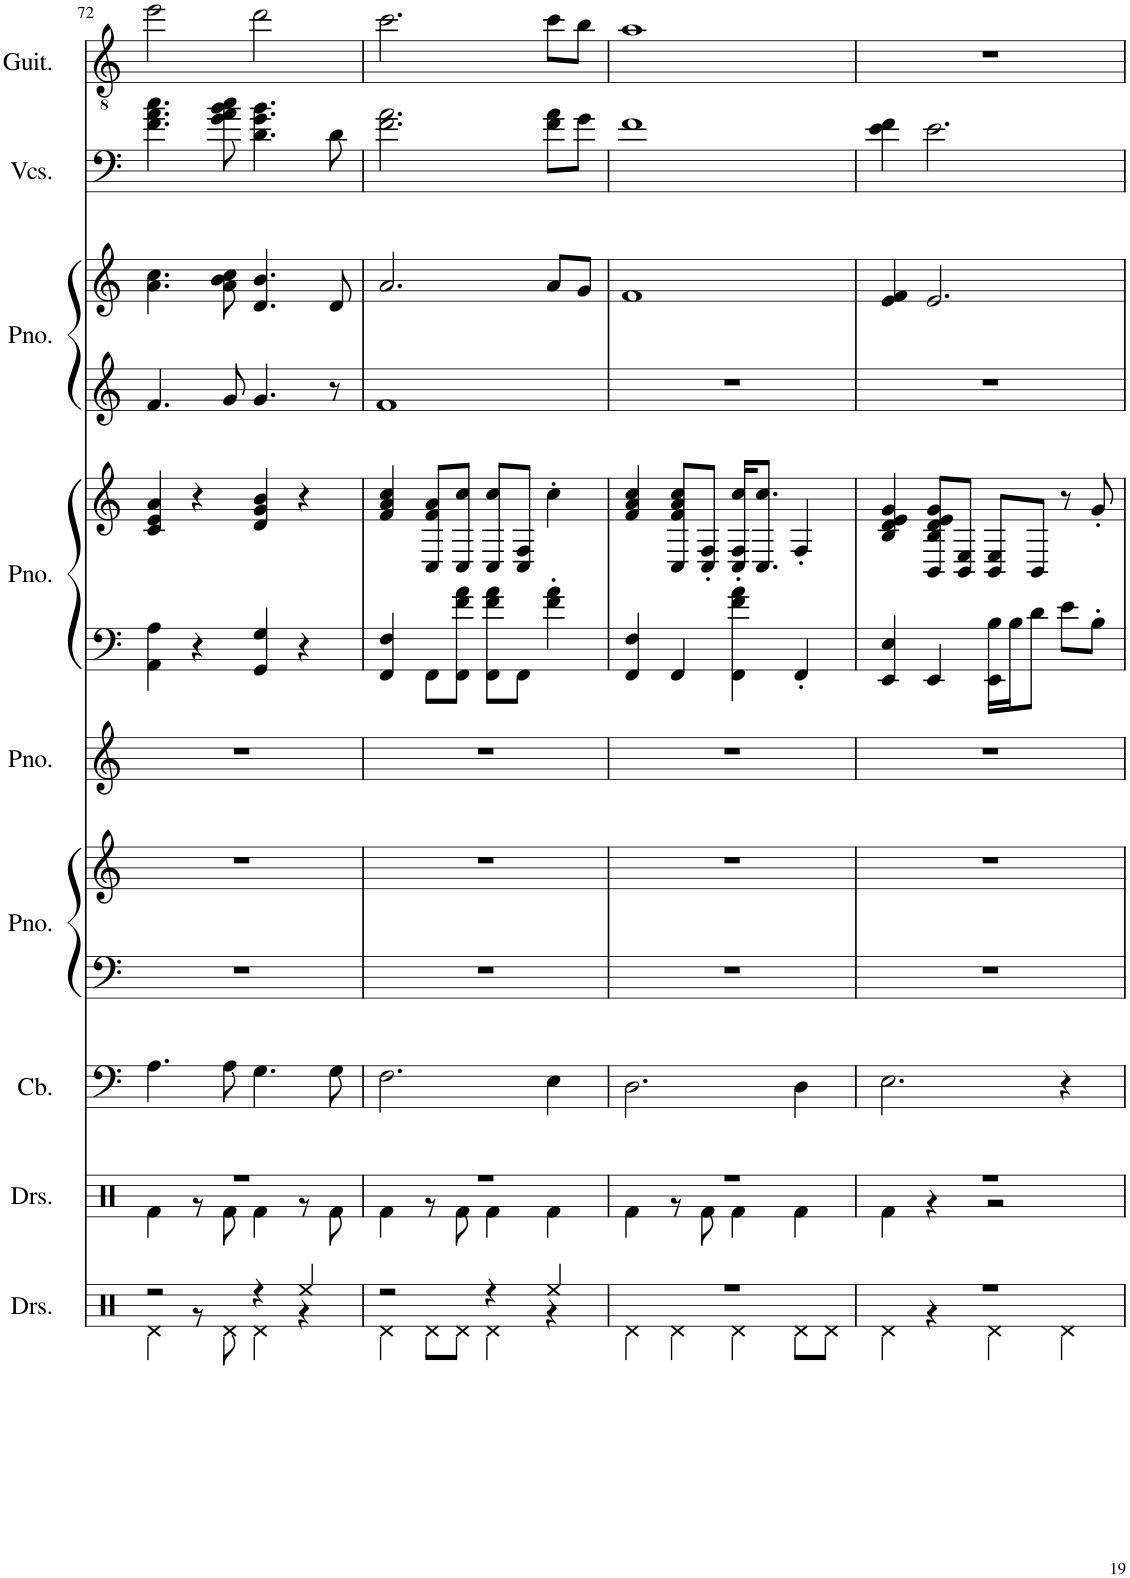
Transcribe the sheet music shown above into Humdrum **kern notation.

**kern	**kern	**kern	**kern	**kern	**kern	**kern	**kern	**kern	**kern	**kern	**kern
*part9	*part8	*part7	*part6	*part6	*part5	*part4	*part4	*part3	*part3	*part2	*part1
*staff12	*staff11	*staff10	*staff9	*staff8	*staff7	*staff6	*staff5	*staff4	*staff3	*staff2	*staff1
*I"Drumset	*I"Drumset	*I"Contrabass	*I"Piano	*	*I"Piano	*I"Piano	*	*I"Piano	*	*I"Violoncellos	*I"Classical Guitar
*I'Drs.	*I'Drs.	*I'Cb.	*I'Pno.	*	*I'Pno.	*I'Pno.	*	*I'Pno.	*	*I'Vcs.	*I'Guit.
!!LO:PB:g=z
*clefX	*clefX	*clefF4	*clefF4	*clefG2	*clefG2	*clefF4	*clefG2	*clefG2	*clefG2	*clefF4	*clefGv2
*	*	*Trd7c12	*	*	*	*	*	*	*	*	*
*k[]	*k[]	*k[]	*k[]	*k[]	*k[]	*k[]	*k[]	*k[]	*k[]	*k[]	*k[]
*M4/4	*M4/4	*M4/4	*M4/4	*M4/4	*M4/4	*M4/4	*M4/4	*M4/4	*M4/4	*M4/4	*M4/4
=72	=72	=72	=72	=72	=72	=72	=72	=72	=72	=72	=72
*^	*^	*	*	*	*	*	*	*	*	*	*
2r	4Rd\	1r	4Rf\	4.A\	1r	1r	1r	4AA\ 4A\	4c/ 4e/ 4a/	4.f/	4.a\ 4.cc\	4.f\ 4.a\ 4.cc\	2ee\
.	8r	.	8r	.	.	.	.	4r	4r	.	.	.	.
.	8Rd\	.	8Rf\	8A\	.	.	.	.	.	8g/	8a\ 8b\ 8cc\	8g\ 8a\ 8b\ 8cc\	.
4r	4Rd\	.	4Rf\	4.G\	.	.	.	4GG/ 4G/	4d/ 4g/ 4b/	4.g/	4.d/ 4.b/	4.d\ 4.g\ 4.b\	2dd\
4Ree/	4r	.	8r	.	.	.	.	4r	4r	.	.	.	.
.	.	.	8Rf\	8G\	.	.	.	.	.	8r	8d/	8d\	.
=73	=73	=73	=73	=73	=73	=73	=73	=73	=73	=73	=73	=73	=73
2r	4Rd\	1r	4Rf\	2.F\	1r	1r	1r	4FF/ 4F/	4f/ 4a/ 4cc/	1f	2.a/	2.f\ 2.a\	2.cc\
.	8Rd\L	.	8r	.	.	.	.	8FF\L	8C/ 8f/ 8a/L	.	.	.	.
.	8Rd\J	.	8Rf\	.	.	.	.	8FF\ 8f\ 8a\J	8C/ 8cc/J	.	.	.	.
4r	4Rd\	.	4Rf\	.	.	.	.	8FF\ 8f\ 8a\L	8C/ 8cc/L	.	.	.	.
.	.	.	.	.	.	.	.	8FF\J	8C/ 8F/J	.	.	.	.
4Ree/	4r	.	4Rf\	4E\	.	.	.	4f\' 4a\'	4cc'\	.	8a/L	8f\ 8a\L	8cc\L
.	.	.	.	.	.	.	.	.	.	.	8g/J	8g\J	8b\J
=74	=74	=74	=74	=74	=74	=74	=74	=74	=74	=74	=74	=74	=74
1r	4Rd\	1r	4Rf\	2.D\	1r	1r	1r	4FF/ 4F/	4f/ 4a/ 4cc/	1r	1f	1f	1a
.	4Rd\	.	8r	.	.	.	.	4FF/	8C/ 8f/ 8a/ 8cc/L	.	.	.	.
.	.	.	8Rf\	.	.	.	.	.	8C/' 8F/'J	.	.	.	.
.	4Rd\	.	4Rf\	.	.	.	.	4FF\ 4f\ 4a\	16C/' 16F/' 16cc/'KL	.	.	.	.
.	.	.	.	.	.	.	.	.	8.C/ 8.cc/J	.	.	.	.
.	8Rd\L	.	4Rf\	4D\	.	.	.	4FF'/	4F'/	.	.	.	.
.	8Rd\J	.	.	.	.	.	.	.	.	.	.	.	.
=75	=75	=75	=75	=75	=75	=75	=75	=75	=75	=75	=75	=75	=75
1r	4Rd\	1r	4Rf\	2.E\	1r	1r	1r	4EE/ 4E/	4B/ 4d/ 4e/ 4g/	1r	4e/ 4f/	4e\ 4f\	1r
.	4r	.	4r	.	.	.	.	4EE/	8BB/ 8B/ 8d/ 8e/ 8g/L	.	2.e/	2.e\	.
.	.	.	.	.	.	.	.	.	8BB/ 8E/J	.	.	.	.
.	4Rd\	.	2r	.	.	.	.	16EE\ 16B\LL	8BB/ 8E/L	.	.	.	.
.	.	.	.	.	.	.	.	16B\J	.	.	.	.	.
.	.	.	.	.	.	.	.	8d\J	8BB/J	.	.	.	.
.	4Rd\	.	.	4r	.	.	.	8e\L	8r	.	.	.	.
.	.	.	.	.	.	.	.	8B'\J	8g'/	.	.	.	.
*v	*v	*	*	*	*	*	*	*	*	*	*	*	*
*	*v	*v	*	*	*	*	*	*	*	*	*	*
=	=	=	=	=	=	=	=	=	=	=	=
*-	*-	*-	*-	*-	*-	*-	*-	*-	*-	*-	*-
